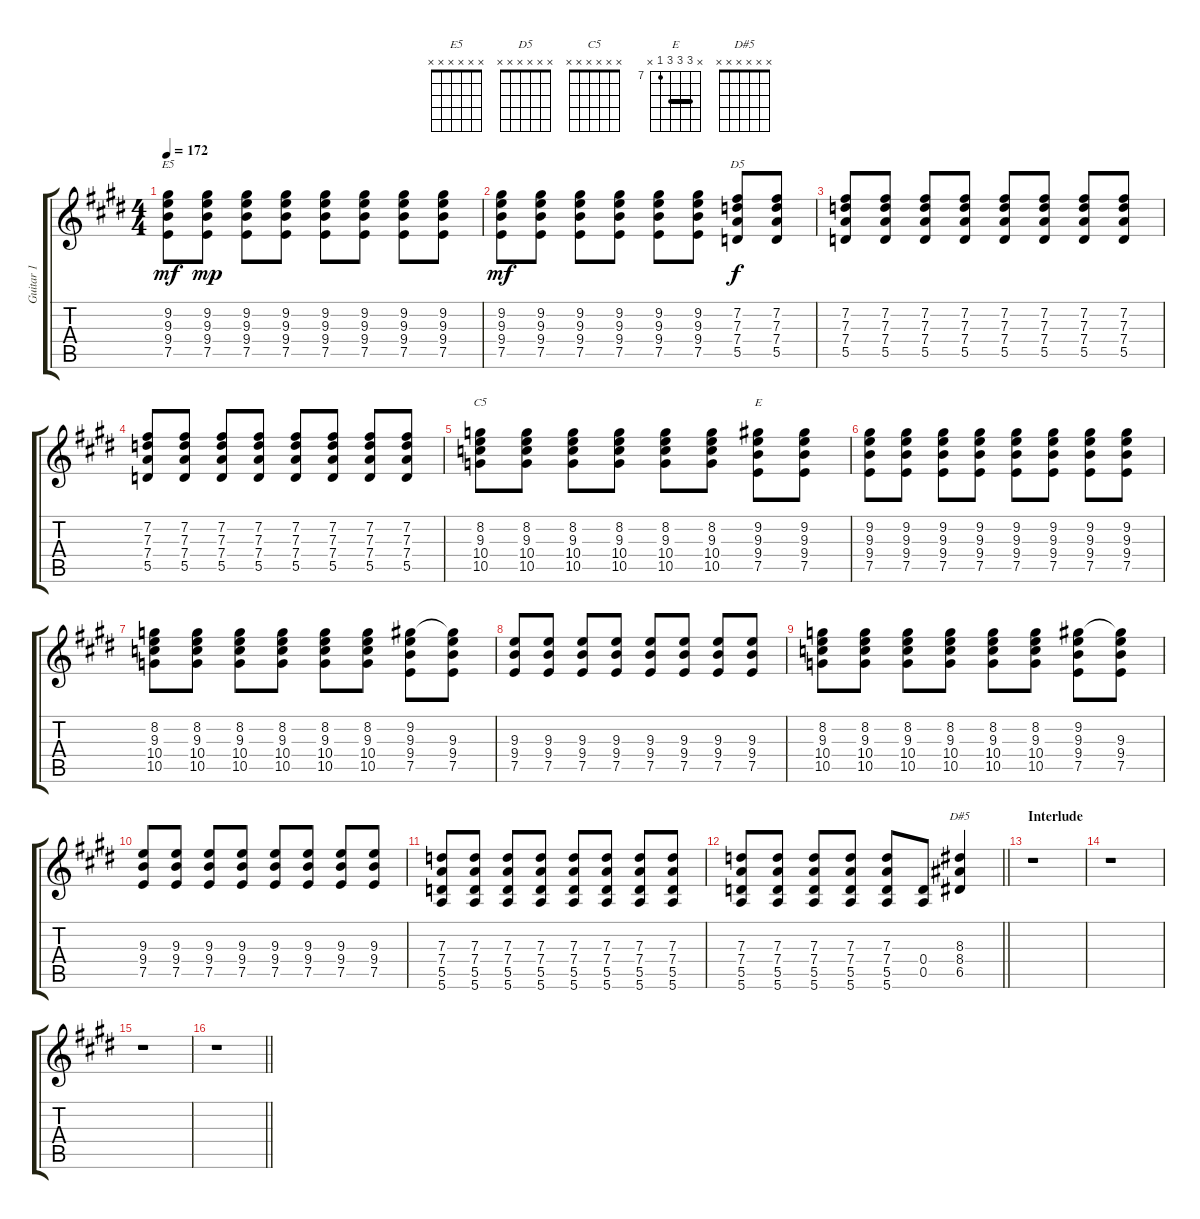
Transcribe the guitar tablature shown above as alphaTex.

\track ("Guitar 1" "Guitar 1") {instrument distortionguitar}
\staff {score tabs}
\tuning (E4 B3 G3 D3 A2 E2) {hide}
\chord ("E5" x x x x x x)
\chord ("D5" x x x x x x)
\chord ("C5" x x x x x x)
\chord ("E" x 9 9 9 7 x) {firstfret 7 barre 9}
\chord ("D#5" x x x x x x)
\ts (4 4)
\tempo 172
\clef g2
\ks e
(9.2 9.3 9.4 7.5).8{ch "E5" dy mf} (9.2 9.3 9.4 7.5).8{dy mp} (9.2 9.3 9.4 7.5).8 (9.2 9.3 9.4 7.5).8 (9.2 9.3 9.4 7.5).8 (9.2 9.3 9.4 7.5).8 (9.2 9.3 9.4 7.5).8 (9.2 9.3 9.4 7.5).8 |
(9.2 9.3 9.4 7.5).8{dy mf} (9.2 9.3 9.4 7.5).8 (9.2 9.3 9.4 7.5).8 (9.2 9.3 9.4 7.5).8 (9.2 9.3 9.4 7.5).8 (9.2 9.3 9.4 7.5).8 (7.2 7.3 7.4 5.5).8{ch "D5" dy f} (7.2 7.3 7.4 5.5).8 |
(7.2 7.3 7.4 5.5).8 (7.2 7.3 7.4 5.5).8 (7.2 7.3 7.4 5.5).8 (7.2 7.3 7.4 5.5).8 (7.2 7.3 7.4 5.5).8 (7.2 7.3 7.4 5.5).8 (7.2 7.3 7.4 5.5).8 (7.2 7.3 7.4 5.5).8 |
(7.2 7.3 7.4 5.5).8 (7.2 7.3 7.4 5.5).8 (7.2 7.3 7.4 5.5).8 (7.2 7.3 7.4 5.5).8 (7.2 7.3 7.4 5.5).8 (7.2 7.3 7.4 5.5).8 (7.2 7.3 7.4 5.5).8 (7.2 7.3 7.4 5.5).8 |
(8.2 9.3 10.4 10.5).8{ch "C5"} (8.2 9.3 10.4 10.5).8 (8.2 9.3 10.4 10.5).8 (8.2 9.3 10.4 10.5).8 (8.2 9.3 10.4 10.5).8 (8.2 9.3 10.4 10.5).8 (9.2 9.3 9.4 7.5).8{ch "E"} (9.2 9.3 9.4 7.5).8 |
(9.2 9.3 9.4 7.5).8 (9.2 9.3 9.4 7.5).8 (9.2 9.3 9.4 7.5).8 (9.2 9.3 9.4 7.5).8 (9.2 9.3 9.4 7.5).8 (9.2 9.3 9.4 7.5).8 (9.2 9.3 9.4 7.5).8 (9.2 9.3 9.4 7.5).8 |
(8.2 9.3 10.4 10.5).8 (8.2 9.3 10.4 10.5).8 (8.2 9.3 10.4 10.5).8 (8.2 9.3 10.4 10.5).8 (8.2 9.3 10.4 10.5).8 (8.2 9.3 10.4 10.5).8 (9.2 9.3 9.4 7.5).8 (9.2{t} 9.3 9.4 7.5).8 |
(9.3 9.4 7.5).8 (9.3 9.4 7.5).8 (9.3 9.4 7.5).8 (9.3 9.4 7.5).8 (9.3 9.4 7.5).8 (9.3 9.4 7.5).8 (9.3 9.4 7.5).8 (9.3 9.4 7.5).8 |
(8.2 9.3 10.4 10.5).8 (8.2 9.3 10.4 10.5).8 (8.2 9.3 10.4 10.5).8 (8.2 9.3 10.4 10.5).8 (8.2 9.3 10.4 10.5).8 (8.2 9.3 10.4 10.5).8 (9.2 9.3 9.4 7.5).8 (9.2{t} 9.3 9.4 7.5).8 |
(9.3 9.4 7.5).8 (9.3 9.4 7.5).8 (9.3 9.4 7.5).8 (9.3 9.4 7.5).8 (9.3 9.4 7.5).8 (9.3 9.4 7.5).8 (9.3 9.4 7.5).8 (9.3 9.4 7.5).8 |
(7.3 7.4 5.5 5.6).8 (7.3 7.4 5.5 5.6).8 (7.3 7.4 5.5 5.6).8 (7.3 7.4 5.5 5.6).8 (7.3 7.4 5.5 5.6).8 (7.3 7.4 5.5 5.6).8 (7.3 7.4 5.5 5.6).8 (7.3 7.4 5.5 5.6).8 |
\barLineRight lightlight
(7.3 7.4 5.5 5.6).8 (7.3 7.4 5.5 5.6).8 (7.3 7.4 5.5 5.6).8 (7.3 7.4 5.5 5.6).8 (7.3 7.4 5.5 5.6).8 (0.4 0.5).8 (8.3 8.4 6.5).4{ch "D#5"} |
\section ("" "Interlude")
r.1 |
r.1 |
r.1 |
\barLineRight lightlight
r.1
